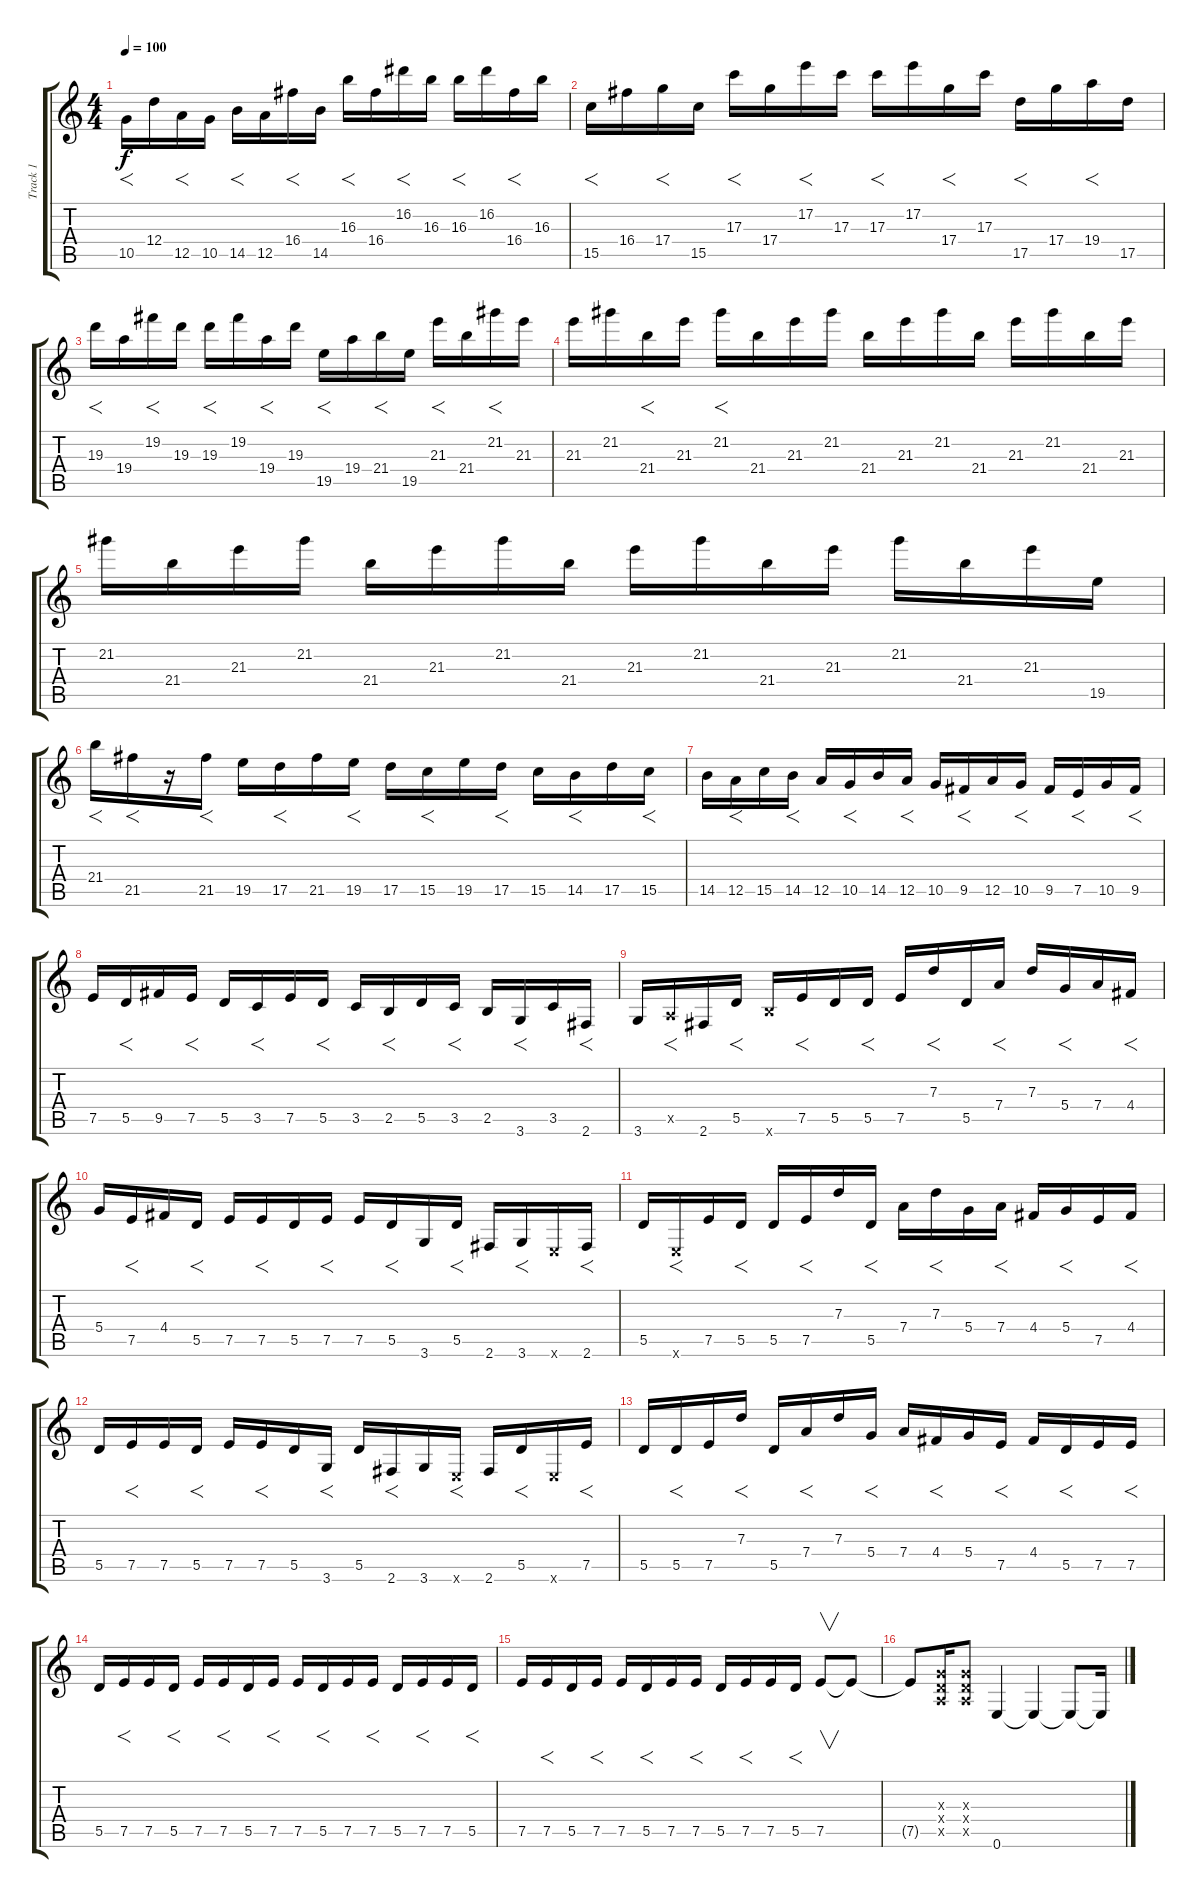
\track ("Track 1" "Track 1") {instrument distortionguitar}
\staff {score tabs}
\tuning (E4 B3 G3 D3 A2 E2) {hide}
\ts (4 4)
\tempo 100
\clef g2
\ks c
10.5.16{f dy f} 12.4.16 12.5.16{f} 10.5.16 14.5.16{f} 12.5.16 16.4.16{f} 14.5.16 16.3.16{f} 16.4.16 16.2.16{f} 16.3.16 16.3.16{f} 16.2.16 16.4.16{f} 16.3.16 |
15.5.16{f} 16.4.16 17.4.16{f} 15.5.16 17.3.16{f} 17.4.16 17.2.16{f} 17.3.16 17.3.16{f} 17.2.16 17.4.16{f} 17.3.16 17.5.16{f} 17.4.16 19.4.16{f} 17.5.16 |
19.3.16{f} 19.4.16 19.2.16{f} 19.3.16 19.3.16{f} 19.2.16 19.4.16{f} 19.3.16 19.5.16{f} 19.4.16 21.4.16{f} 19.5.16 21.3.16{f} 21.4.16 21.2.16{f} 21.3.16 |
21.3.16 21.2.16 21.4.16{f} 21.3.16 21.2.16{f} 21.4.16 21.3.16 21.2.16 21.4.16 21.3.16 21.2.16 21.4.16 21.3.16 21.2.16 21.4.16 21.3.16 |
21.2.16 21.4.16 21.3.16 21.2.16 21.4.16 21.3.16 21.2.16 21.4.16 21.3.16 21.2.16 21.4.16 21.3.16 21.2.16 21.4.16 21.3.16 19.5.16 |
21.4.16{f} 21.5.16{f} r.16 21.5.16{f} 19.5.16 17.5.16{f} 21.5.16 19.5.16{f} 17.5.16 15.5.16{f} 19.5.16 17.5.16{f} 15.5.16 14.5.16{f} 17.5.16 15.5.16{f} |
14.5.16 12.5.16{f} 15.5.16 14.5.16{f} 12.5.16 10.5.16{f} 14.5.16 12.5.16{f} 10.5.16 9.5.16{f} 12.5.16 10.5.16{f} 9.5.16 7.5.16{f} 10.5.16 9.5.16{f} |
7.5.16 5.5.16{f} 9.5.16 7.5.16{f} 5.5.16 3.5.16{f} 7.5.16 5.5.16{f} 3.5.16 2.5.16{f} 5.5.16 3.5.16{f} 2.5.16 3.6.16{f} 3.5.16 2.6.16{f} |
3.6.16 0.5{x}.16{f} 2.6.16 5.5.16{f} 7.6{x}.16 7.5.16{f} 5.5.16 5.5.16{f} 7.5.16 7.3.16{f} 5.5.16 7.4.16{f} 7.3.16 5.4.16{f} 7.4.16 4.4.16{f} |
5.4.16 7.5.16{f} 4.4.16 5.5.16{f} 7.5.16 7.5.16{f} 5.5.16 7.5.16{f} 7.5.16 5.5.16{f} 3.6.16 5.5.16{f} 2.6.16 3.6.16{f} 0.6{x}.16 2.6.16{f} |
5.5.16 0.6{x}.16{f} 7.5.16 5.5.16{f} 5.5.16 7.5.16{f} 7.3.16 5.5.16{f} 7.4.16 7.3.16{f} 5.4.16 7.4.16{f} 4.4.16 5.4.16{f} 7.5.16 4.4.16{f} |
5.5.16 7.5.16{f} 7.5.16 5.5.16{f} 7.5.16 7.5.16{f} 5.5.16 3.6.16{f} 5.5.16 2.6.16{f} 3.6.16 0.6{x}.16{f} 2.6.16 5.5.16{f} 0.6{x}.16 7.5.16{f} |
5.5.16 5.5.16{f} 7.5.16 7.3.16{f} 5.5.16 7.4.16{f} 7.3.16 5.4.16{f} 7.4.16 4.4.16{f} 5.4.16 7.5.16{f} 4.4.16 5.5.16{f} 7.5.16 7.5.16{f} |
5.5.16 7.5.16{f} 7.5.16 5.5.16{f} 7.5.16 7.5.16{f} 5.5.16 7.5.16{f} 7.5.16 5.5.16{f} 7.5.16 7.5.16{f} 5.5.16 7.5.16{f} 7.5.16 5.5.16{f} |
7.5.16 7.5.16{f} 5.5.16 7.5.16{f} 7.5.16 5.5.16{f} 7.5.16 7.5.16{f} 5.5.16 7.5.16{f} 7.5.16 5.5.16{f} 7.5.8{v} 7.5{t}.8 |
7.5{t}.8 (0.3{x} 0.4{x} 0.5{x}).16 (0.3{x} 0.4{x} 0.5{x}).8 0.6.4 0.6{t}.4 0.6{t}.8 0.6{t}.16
